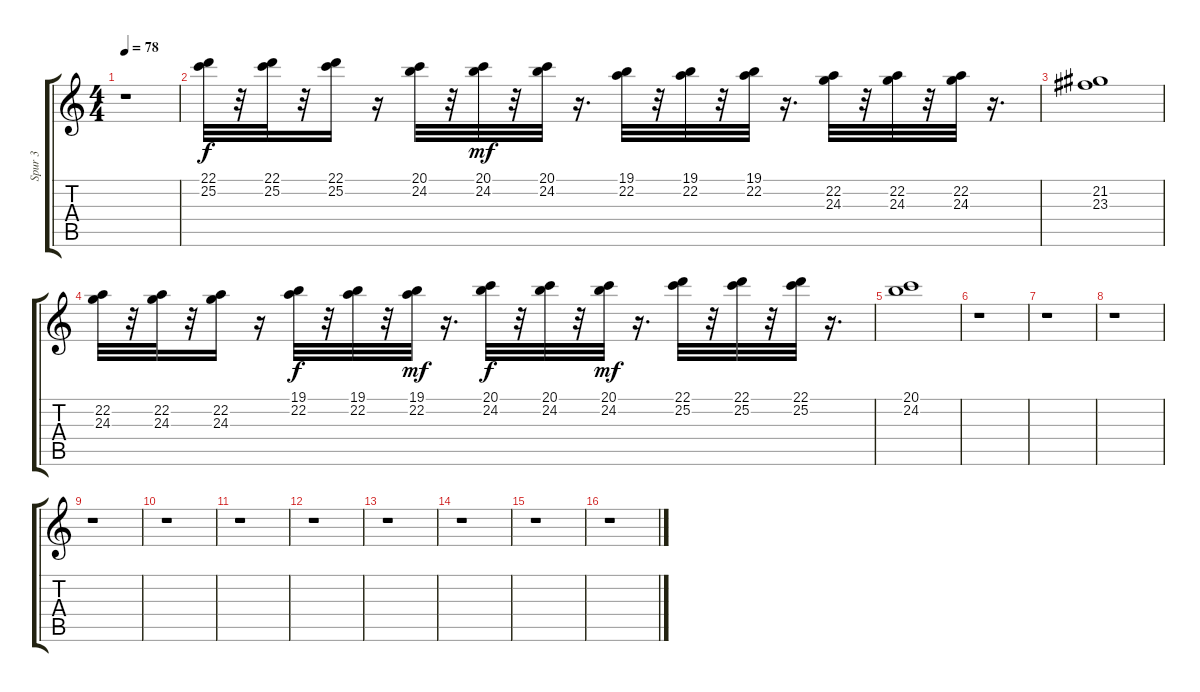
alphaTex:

\track ("Spur 3" "Spur 3") {instrument electricpiano2}
\staff {score tabs}
\tuning (E4 B3 G3 D3 A2 E2) {hide}
\ts (4 4)
\tempo 78
\clef g2
\ks c
r.1{dy f instrument electricpiano2} |
(22.1 25.2).32{volume 15 balance 12 instrument electricpiano2} r.32 (22.1 25.2).32 r.32 (22.1 25.2).16 r.16 (20.1 24.2).32 r.32 (20.1 24.2).32{dy mf} r.32 (20.1 24.2).32 r.16{d} (19.1 22.2).32 r.32 (19.1 22.2).32 r.32 (19.1 22.2).32 r.16{d} (22.2 24.3).32 r.32 (22.2 24.3).32 r.32 (22.2 24.3).32 r.16{d} |
(21.2 23.3).1 |
(22.2 24.3).32 r.32 (22.2 24.3).32 r.32 (22.2 24.3).16 r.16 (19.1 22.2).32{dy f} r.32 (19.1 22.2).32 r.32 (19.1 22.2).32{dy mf} r.16{d} (20.1 24.2).32{dy f} r.32 (20.1 24.2).32 r.32 (20.1 24.2).32{dy mf} r.16{d} (22.1 25.2).32 r.32 (22.1 25.2).32 r.32 (22.1 25.2).32 r.16{d} |
(20.1 24.2).1 |
r.1 |
r.1 |
r.1 |
r.1 |
r.1 |
r.1 |
r.1 |
r.1 |
r.1 |
r.1 |
r.1
